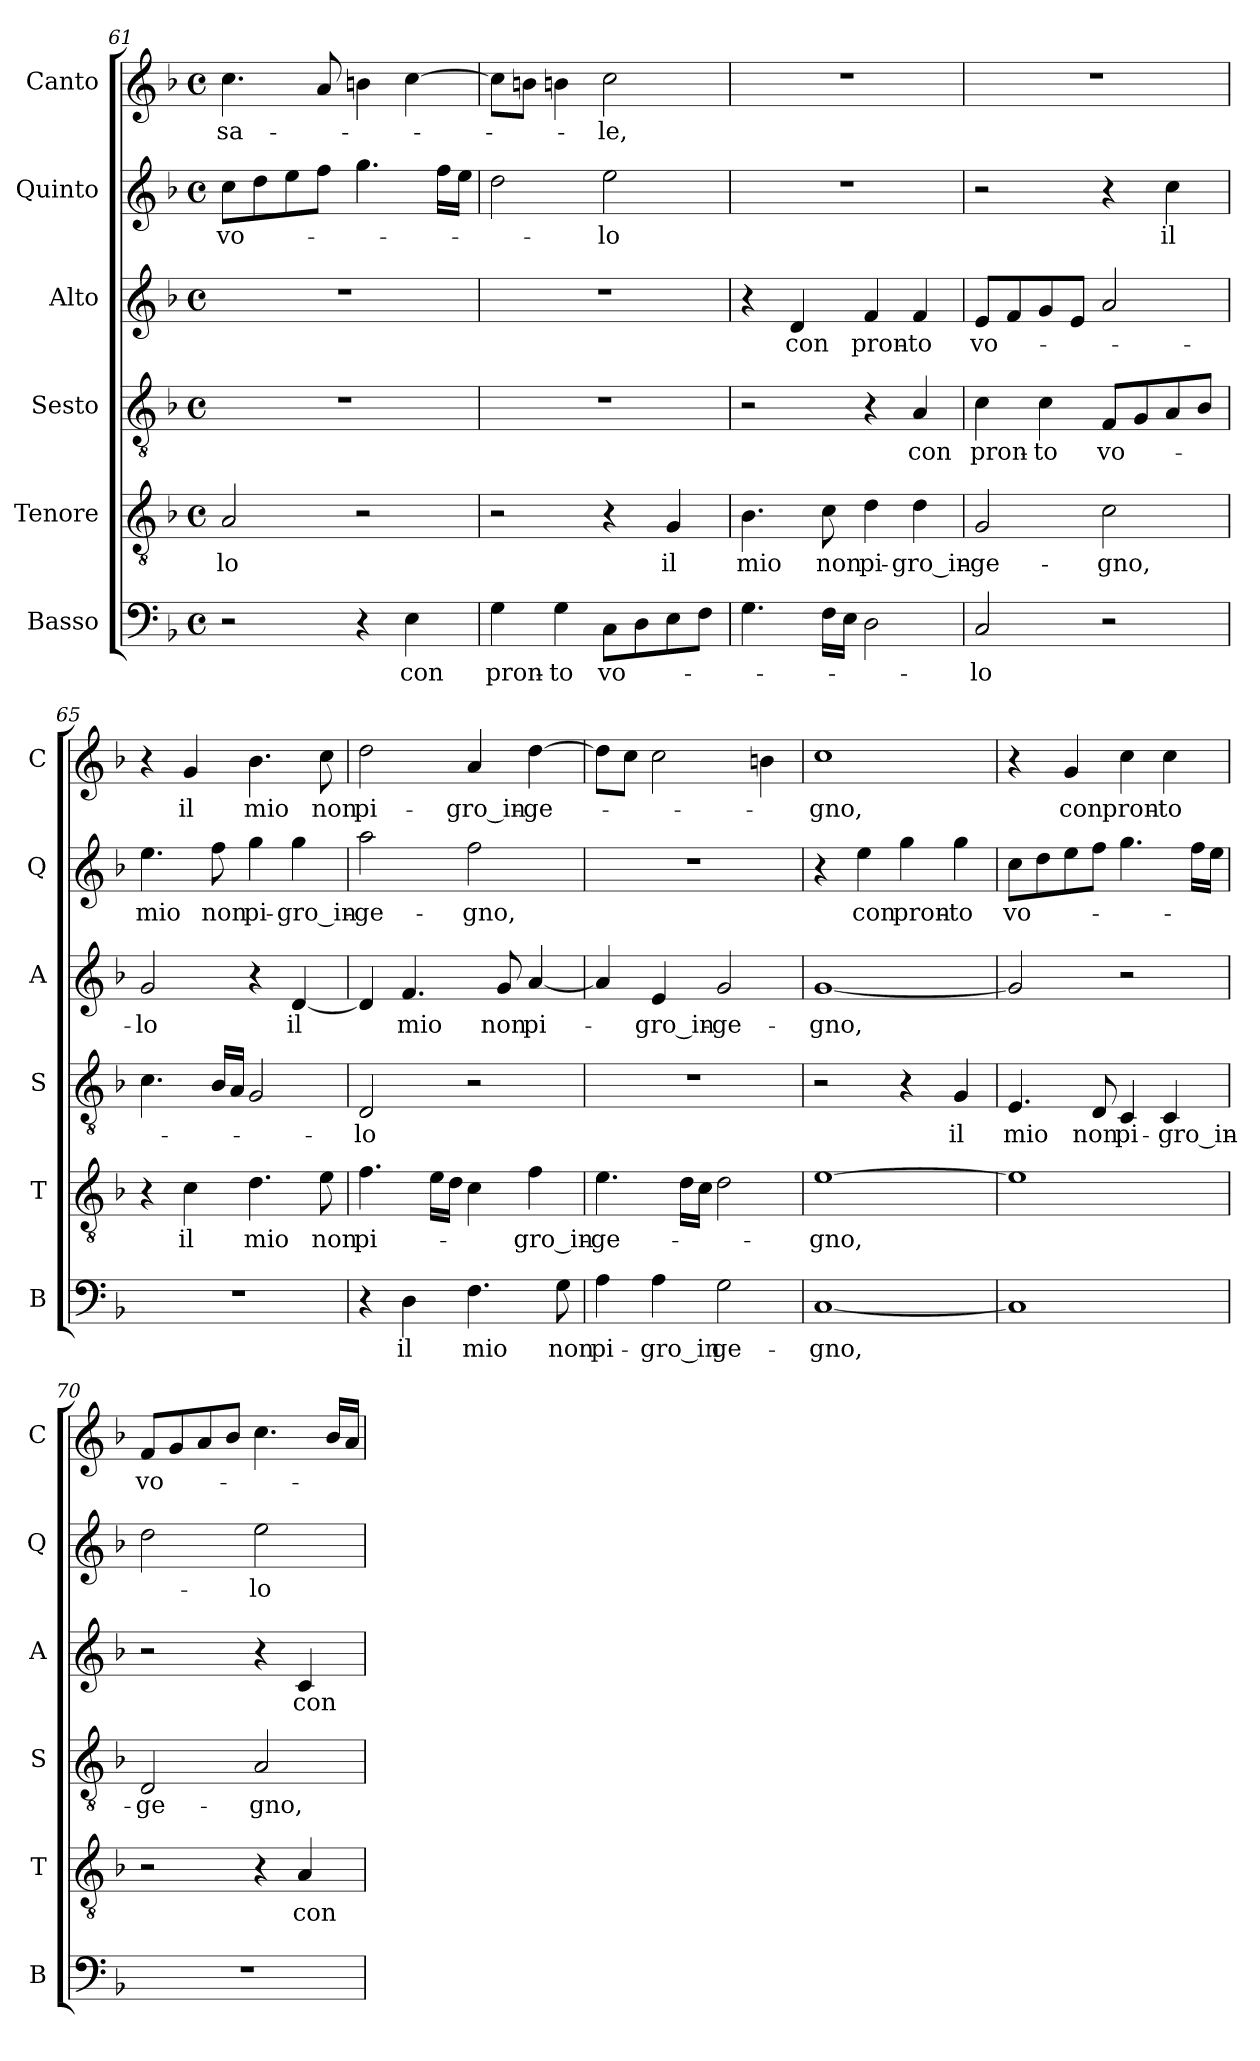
**kern	**text	**kern	**text	**kern	**text	**kern	**text	**kern	**text	**kern	**text
*part6	*part6	*part5	*part5	*part4	*part4	*part3	*part3	*part2	*part2	*part1	*part1
*staff6	*staff6	*staff5	*staff5	*staff4	*staff4	*staff3	*staff3	*staff2	*staff2	*staff1	*staff1
*I"Basso	*	*I"Tenore	*	*I"Sesto	*	*I"Alto	*	*I"Quinto	*	*I"Canto	*
*I'B	*	*I'T	*	*I'S	*	*I'A	*	*I'Q	*	*I'C	*
*clefF4	*	*clefGv2	*	*clefGv2	*	*clefG2	*	*clefG2	*	*clefG2	*
*k[b-]	*	*k[b-]	*	*k[b-]	*	*k[b-]	*	*k[b-]	*	*k[b-]	*
*F:	*	*F:	*	*F:	*	*F:	*	*F:	*	*F:	*
*M4/4	*	*M4/4	*	*M4/4	*	*M4/4	*	*M4/4	*	*M4/4	*
*met(c)	*	*met(c)	*	*met(c)	*	*met(c)	*	*met(c)	*	*met(c)	*
=61	=61	=61	=61	=61	=61	=61	=61	=61	=61	=61	=61
2r	.	2A	-lo	1r	.	1r	.	8ccL	vo-	4.cc	sa-
.	.	.	.	.	.	.	.	8dd	.	.	.
.	.	.	.	.	.	.	.	8ee	.	.	.
.	.	.	.	.	.	.	.	8ffJ	.	8a	.
4r	.	2r	.	.	.	.	.	4.gg	.	4bn	.
4E	-con	.	.	.	.	.	.	.	.	[4cc	.
.	.	.	.	.	.	.	.	16ffLL	.	.	.
.	.	.	.	.	.	.	.	16eeJJ	.	.	.
=62	=62	=62	=62	=62	=62	=62	=62	=62	=62	=62	=62
4G	pron-	2r	.	1r	.	1r	.	2dd	.	8ccL]	.
.	.	.	.	.	.	.	.	.	.	8bnJ	.
4G	-to	.	.	.	.	.	.	.	.	4bn	.
8CL	vo-	4r	.	.	.	.	.	2ee	-lo	2cc	-le,
8D	.	.	.	.	.	.	.	.	.	.	.
8E	.	4G	-il	.	.	.	.	.	.	.	.
8FJ	.	.	.	.	.	.	.	.	.	.	.
=63	=63	=63	=63	=63	=63	=63	=63	=63	=63	=63	=63
4.G	.	4.B-	-mio	2r	.	4r	.	1r	.	1r	.
.	.	.	.	.	.	4d	-con	.	.	.	.
16FLL	.	8c	-non	.	.	.	.	.	.	.	.
16EJJ	.	.	.	.	.	.	.	.	.	.	.
2D	.	4d	pi-	4r	.	4f	pron-	.	.	.	.
.	.	4d	gro_in-	4A	-con	4f	-to	.	.	.	.
=64	=64	=64	=64	=64	=64	=64	=64	=64	=64	=64	=64
2C	-lo	2G	ge-	4c	pron-	8eL	vo-	2r	.	1r	.
.	.	.	.	.	.	8f	.	.	.	.	.
.	.	.	.	4c	-to	8g	.	.	.	.	.
.	.	.	.	.	.	8eJ	.	.	.	.	.
2r	.	2c	-gno,	8FL	vo-	2a	.	4r	.	.	.
.	.	.	.	8G	.	.	.	.	.	.	.
.	.	.	.	8A	.	.	.	4cc	-il	.	.
.	.	.	.	8B-J	.	.	.	.	.	.	.
=65	=65	=65	=65	=65	=65	=65	=65	=65	=65	=65	=65
1r	.	4r	.	4.c	.	2g	-lo	4.ee	-mio	4r	.
.	.	4c	-il	.	.	.	.	.	.	4g	-il
.	.	.	.	16B-LL	.	.	.	8ff	-non	.	.
.	.	.	.	16AJJ	.	.	.	.	.	.	.
.	.	4.d	-mio	2G	.	4r	.	4gg	pi-	4.b-	-mio
.	.	.	.	.	.	[4d	-il	4gg	gro_in-	.	.
.	.	8e	-non	.	.	.	.	.	.	8cc	-non
=66	=66	=66	=66	=66	=66	=66	=66	=66	=66	=66	=66
4r	.	4.f	pi-	2D	-lo	4d]	.	2aa	ge-	2dd	pi-
4D	-il	.	.	.	.	4.f	-mio	.	.	.	.
.	.	16eLL	.	.	.	.	.	.	.	.	.
.	.	16dJJ	.	.	.	.	.	.	.	.	.
4.F	-mio	4c	.	2r	.	.	.	2ff	-gno,	4a	gro_in-
.	.	.	.	.	.	8g	-non	.	.	.	.
.	.	4f	gro_in-	.	.	[4a	pi-	.	.	[4dd	ge-
8G	-non	.	.	.	.	.	.	.	.	.	.
=67	=67	=67	=67	=67	=67	=67	=67	=67	=67	=67	=67
4A	pi-	4.e	ge-	1r	.	4a]	.	1r	.	8ddL]	.
.	.	.	.	.	.	.	.	.	.	8ccJ	.
4A	-gro_in	.	.	.	.	4e	gro_in-	.	.	2cc	.
.	.	16dLL	.	.	.	.	.	.	.	.	.
.	.	16cJJ	.	.	.	.	.	.	.	.	.
2G	ge-	2d	.	.	.	2g	ge-	.	.	.	.
.	.	.	.	.	.	.	.	.	.	4bn	.
=68	=68	=68	=68	=68	=68	=68	=68	=68	=68	=68	=68
[1C	-gno,	[1e	-gno,	2r	.	[1g	-gno,	4r	.	1cc	-gno,
.	.	.	.	.	.	.	.	4ee	-con	.	.
.	.	.	.	4r	.	.	.	4gg	pron-	.	.
.	.	.	.	4G	-il	.	.	4gg	-to	.	.
=69	=69	=69	=69	=69	=69	=69	=69	=69	=69	=69	=69
1C]	.	1e]	.	4.E	-mio	2g]	.	8ccL	vo-	4r	.
.	.	.	.	.	.	.	.	8dd	.	.	.
.	.	.	.	.	.	.	.	8ee	.	4g	-con
.	.	.	.	8D	-non	.	.	8ffJ	.	.	.
.	.	.	.	4C	pi-	2r	.	4.gg	.	4cc	pron-
.	.	.	.	4C	gro_in-	.	.	.	.	4cc	-to
.	.	.	.	.	.	.	.	16ffLL	.	.	.
.	.	.	.	.	.	.	.	16eeJJ	.	.	.
=70	=70	=70	=70	=70	=70	=70	=70	=70	=70	=70	=70
1r	.	2r	.	2D	ge-	2r	.	2dd	.	8fL	vo-
.	.	.	.	.	.	.	.	.	.	8g	.
.	.	.	.	.	.	.	.	.	.	8a	.
.	.	.	.	.	.	.	.	.	.	8b-J	.
.	.	4r	.	2A	-gno,	4r	.	2ee	-lo	4.cc	.
.	.	4A	-con	.	.	4c	-con	.	.	.	.
.	.	.	.	.	.	.	.	.	.	16b-LL	.
.	.	.	.	.	.	.	.	.	.	16aJJ	.
=	=	=	=	=	=	=	=	=	=	=	=
*-	*-	*-	*-	*-	*-	*-	*-	*-	*-	*-	*-
